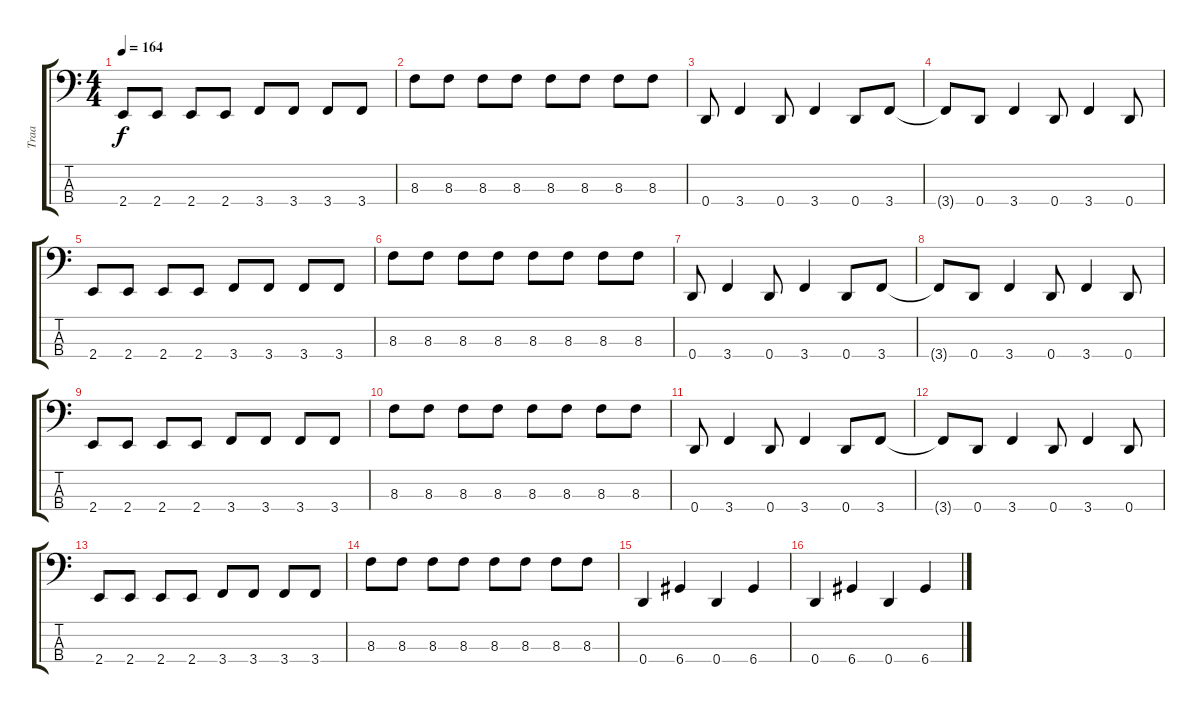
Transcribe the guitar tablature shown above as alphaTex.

\track ("Traa" "Traa") {instrument electricbasspick}
\staff {score tabs}
\tuning (G2 D2 A1 D1) {hide}
\ts (4 4)
\tempo 164
\clef f4
\ks c
2.4.8{dy f} 2.4.8 2.4.8 2.4.8 3.4.8 3.4.8 3.4.8 3.4.8 |
8.3.8 8.3.8 8.3.8 8.3.8 8.3.8 8.3.8 8.3.8 8.3.8 |
0.4.8 3.4.4 0.4.8 3.4.4 0.4.8 3.4.8 |
3.4{t}.8 0.4.8 3.4.4 0.4.8 3.4.4 0.4.8 |
2.4.8 2.4.8 2.4.8 2.4.8 3.4.8 3.4.8 3.4.8 3.4.8 |
8.3.8 8.3.8 8.3.8 8.3.8 8.3.8 8.3.8 8.3.8 8.3.8 |
0.4.8 3.4.4 0.4.8 3.4.4 0.4.8 3.4.8 |
3.4{t}.8 0.4.8 3.4.4 0.4.8 3.4.4 0.4.8 |
2.4.8 2.4.8 2.4.8 2.4.8 3.4.8 3.4.8 3.4.8 3.4.8 |
8.3.8 8.3.8 8.3.8 8.3.8 8.3.8 8.3.8 8.3.8 8.3.8 |
0.4.8 3.4.4 0.4.8 3.4.4 0.4.8 3.4.8 |
3.4{t}.8 0.4.8 3.4.4 0.4.8 3.4.4 0.4.8 |
2.4.8 2.4.8 2.4.8 2.4.8 3.4.8 3.4.8 3.4.8 3.4.8 |
8.3.8 8.3.8 8.3.8 8.3.8 8.3.8 8.3.8 8.3.8 8.3.8 |
0.4.4 6.4.4 0.4.4 6.4.4 |
0.4.4 6.4.4 0.4.4 6.4.4
